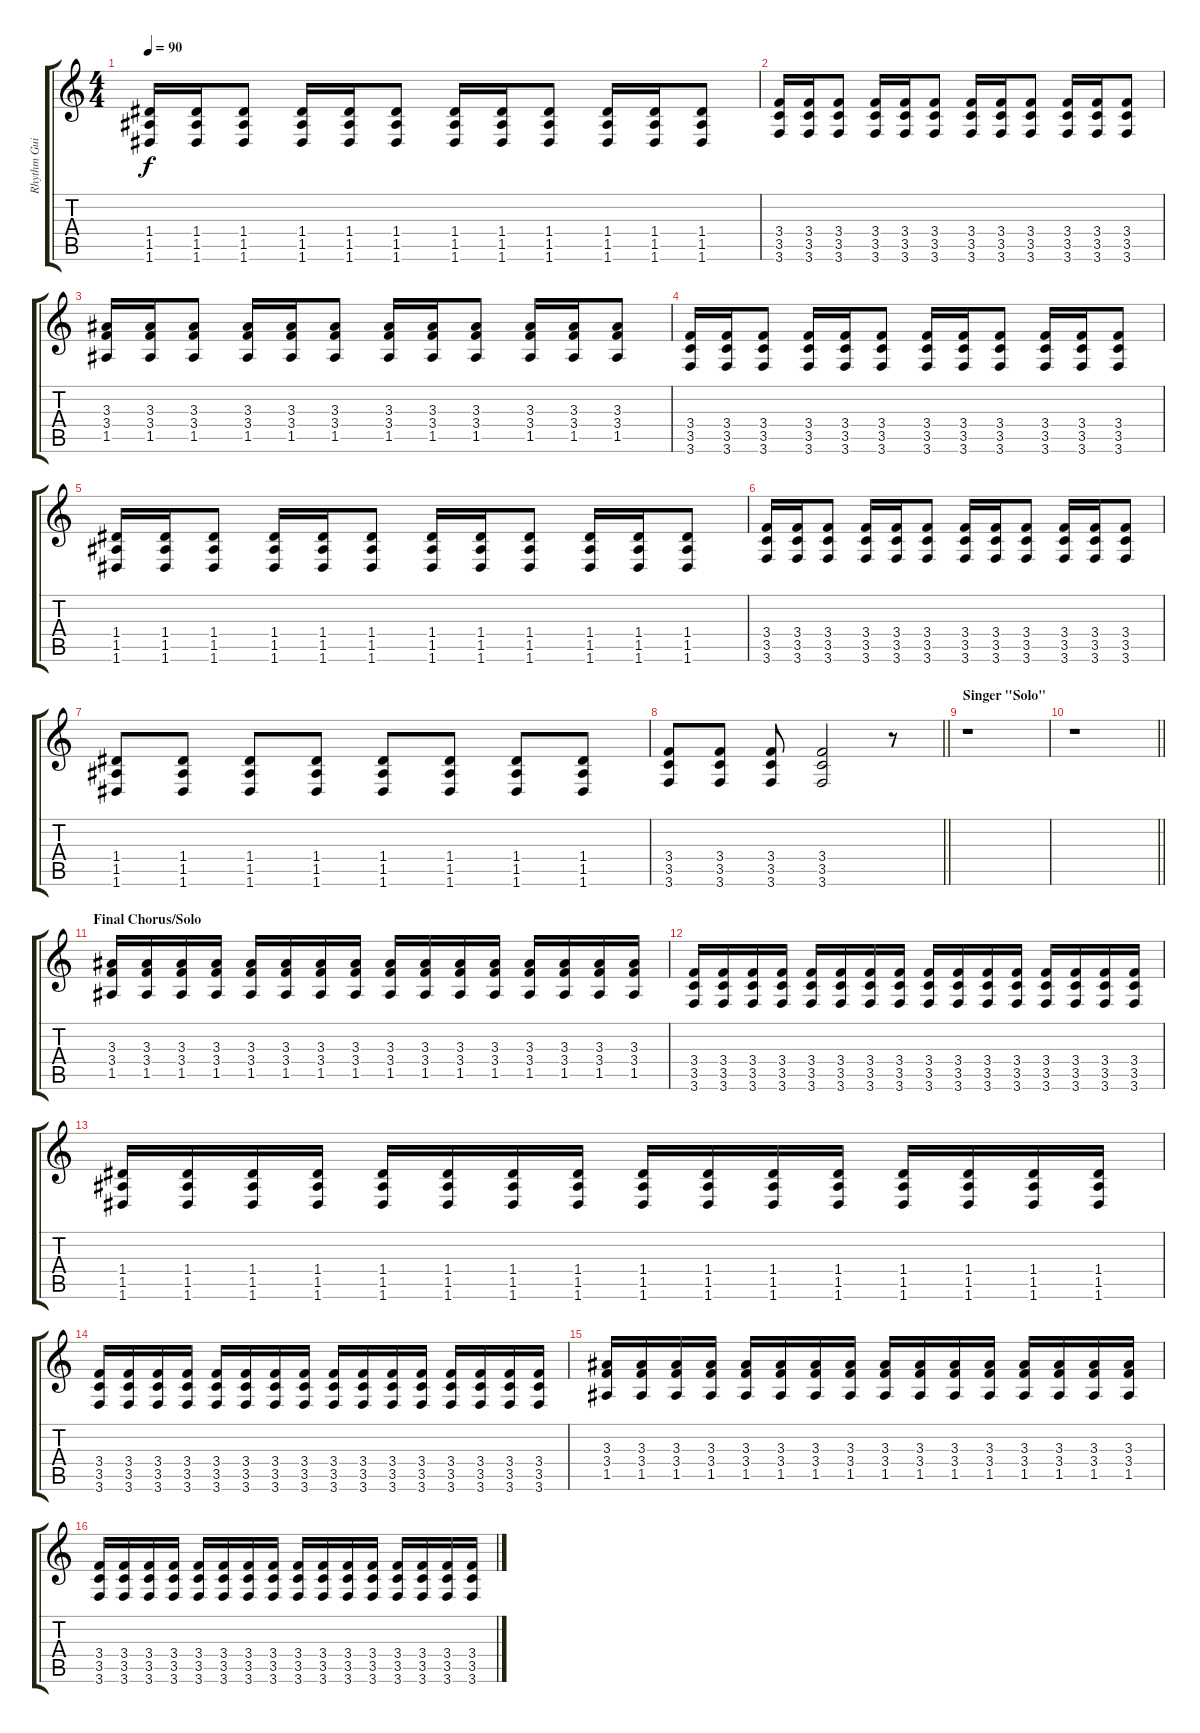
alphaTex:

\track ("Rhythm Guitar" "Rhythm Gui") {instrument overdrivenguitar}
\staff {score tabs}
\tuning (E4 B3 G3 D3 A2 D2) {hide}
\ts (4 4)
\tempo 90
\clef g2
\ks c
(1.4 1.5 1.6).16{dy f} (1.4 1.5 1.6).16 (1.4 1.5 1.6).8 (1.4 1.5 1.6).16 (1.4 1.5 1.6).16 (1.4 1.5 1.6).8 (1.4 1.5 1.6).16 (1.4 1.5 1.6).16 (1.4 1.5 1.6).8 (1.4 1.5 1.6).16 (1.4 1.5 1.6).16 (1.4 1.5 1.6).8 |
(3.4 3.5 3.6).16 (3.4 3.5 3.6).16 (3.4 3.5 3.6).8 (3.4 3.5 3.6).16 (3.4 3.5 3.6).16 (3.4 3.5 3.6).8 (3.4 3.5 3.6).16 (3.4 3.5 3.6).16 (3.4 3.5 3.6).8 (3.4 3.5 3.6).16 (3.4 3.5 3.6).16 (3.4 3.5 3.6).8 |
(3.3 3.4 1.5).16 (3.3 3.4 1.5).16 (3.3 3.4 1.5).8 (3.3 3.4 1.5).16 (3.3 3.4 1.5).16 (3.3 3.4 1.5).8 (3.3 3.4 1.5).16 (3.3 3.4 1.5).16 (3.3 3.4 1.5).8 (3.3 3.4 1.5).16 (3.3 3.4 1.5).16 (3.3 3.4 1.5).8 |
(3.4 3.5 3.6).16 (3.4 3.5 3.6).16 (3.4 3.5 3.6).8 (3.4 3.5 3.6).16 (3.4 3.5 3.6).16 (3.4 3.5 3.6).8 (3.4 3.5 3.6).16 (3.4 3.5 3.6).16 (3.4 3.5 3.6).8 (3.4 3.5 3.6).16 (3.4 3.5 3.6).16 (3.4 3.5 3.6).8 |
(1.4 1.5 1.6).16 (1.4 1.5 1.6).16 (1.4 1.5 1.6).8 (1.4 1.5 1.6).16 (1.4 1.5 1.6).16 (1.4 1.5 1.6).8 (1.4 1.5 1.6).16 (1.4 1.5 1.6).16 (1.4 1.5 1.6).8 (1.4 1.5 1.6).16 (1.4 1.5 1.6).16 (1.4 1.5 1.6).8 |
(3.4 3.5 3.6).16 (3.4 3.5 3.6).16 (3.4 3.5 3.6).8 (3.4 3.5 3.6).16 (3.4 3.5 3.6).16 (3.4 3.5 3.6).8 (3.4 3.5 3.6).16 (3.4 3.5 3.6).16 (3.4 3.5 3.6).8 (3.4 3.5 3.6).16 (3.4 3.5 3.6).16 (3.4 3.5 3.6).8 |
(1.4 1.5 1.6).8 (1.4 1.5 1.6).8 (1.4 1.5 1.6).8 (1.4 1.5 1.6).8 (1.4 1.5 1.6).8 (1.4 1.5 1.6).8 (1.4 1.5 1.6).8 (1.4 1.5 1.6).8 |
\barLineRight lightlight
(3.4 3.5 3.6).8 (3.4 3.5 3.6).8 (3.4 3.5 3.6).8 (3.4 3.5 3.6).2 r.8 |
\section ("" "Singer \"Solo\"")
r.1 |
\barLineRight lightlight
r.1 |
\section ("" "Final Chorus/Solo")
(3.3 3.4 1.5).16 (3.3 3.4 1.5).16 (3.3 3.4 1.5).16 (3.3 3.4 1.5).16 (3.3 3.4 1.5).16 (3.3 3.4 1.5).16 (3.3 3.4 1.5).16 (3.3 3.4 1.5).16 (3.3 3.4 1.5).16 (3.3 3.4 1.5).16 (3.3 3.4 1.5).16 (3.3 3.4 1.5).16 (3.3 3.4 1.5).16 (3.3 3.4 1.5).16 (3.3 3.4 1.5).16 (3.3 3.4 1.5).16 |
(3.4 3.5 3.6).16 (3.4 3.5 3.6).16 (3.4 3.5 3.6).16 (3.4 3.5 3.6).16 (3.4 3.5 3.6).16 (3.4 3.5 3.6).16 (3.4 3.5 3.6).16 (3.4 3.5 3.6).16 (3.4 3.5 3.6).16 (3.4 3.5 3.6).16 (3.4 3.5 3.6).16 (3.4 3.5 3.6).16 (3.4 3.5 3.6).16 (3.4 3.5 3.6).16 (3.4 3.5 3.6).16 (3.4 3.5 3.6).16 |
(1.4 1.5 1.6).16 (1.4 1.5 1.6).16 (1.4 1.5 1.6).16 (1.4 1.5 1.6).16 (1.4 1.5 1.6).16 (1.4 1.5 1.6).16 (1.4 1.5 1.6).16 (1.4 1.5 1.6).16 (1.4 1.5 1.6).16 (1.4 1.5 1.6).16 (1.4 1.5 1.6).16 (1.4 1.5 1.6).16 (1.4 1.5 1.6).16 (1.4 1.5 1.6).16 (1.4 1.5 1.6).16 (1.4 1.5 1.6).16 |
(3.4 3.5 3.6).16 (3.4 3.5 3.6).16 (3.4 3.5 3.6).16 (3.4 3.5 3.6).16 (3.4 3.5 3.6).16 (3.4 3.5 3.6).16 (3.4 3.5 3.6).16 (3.4 3.5 3.6).16 (3.4 3.5 3.6).16 (3.4 3.5 3.6).16 (3.4 3.5 3.6).16 (3.4 3.5 3.6).16 (3.4 3.5 3.6).16 (3.4 3.5 3.6).16 (3.4 3.5 3.6).16 (3.4 3.5 3.6).16 |
(3.3 3.4 1.5).16 (3.3 3.4 1.5).16 (3.3 3.4 1.5).16 (3.3 3.4 1.5).16 (3.3 3.4 1.5).16 (3.3 3.4 1.5).16 (3.3 3.4 1.5).16 (3.3 3.4 1.5).16 (3.3 3.4 1.5).16 (3.3 3.4 1.5).16 (3.3 3.4 1.5).16 (3.3 3.4 1.5).16 (3.3 3.4 1.5).16 (3.3 3.4 1.5).16 (3.3 3.4 1.5).16 (3.3 3.4 1.5).16 |
(3.4 3.5 3.6).16 (3.4 3.5 3.6).16 (3.4 3.5 3.6).16 (3.4 3.5 3.6).16 (3.4 3.5 3.6).16 (3.4 3.5 3.6).16 (3.4 3.5 3.6).16 (3.4 3.5 3.6).16 (3.4 3.5 3.6).16 (3.4 3.5 3.6).16 (3.4 3.5 3.6).16 (3.4 3.5 3.6).16 (3.4 3.5 3.6).16 (3.4 3.5 3.6).16 (3.4 3.5 3.6).16 (3.4 3.5 3.6).16
